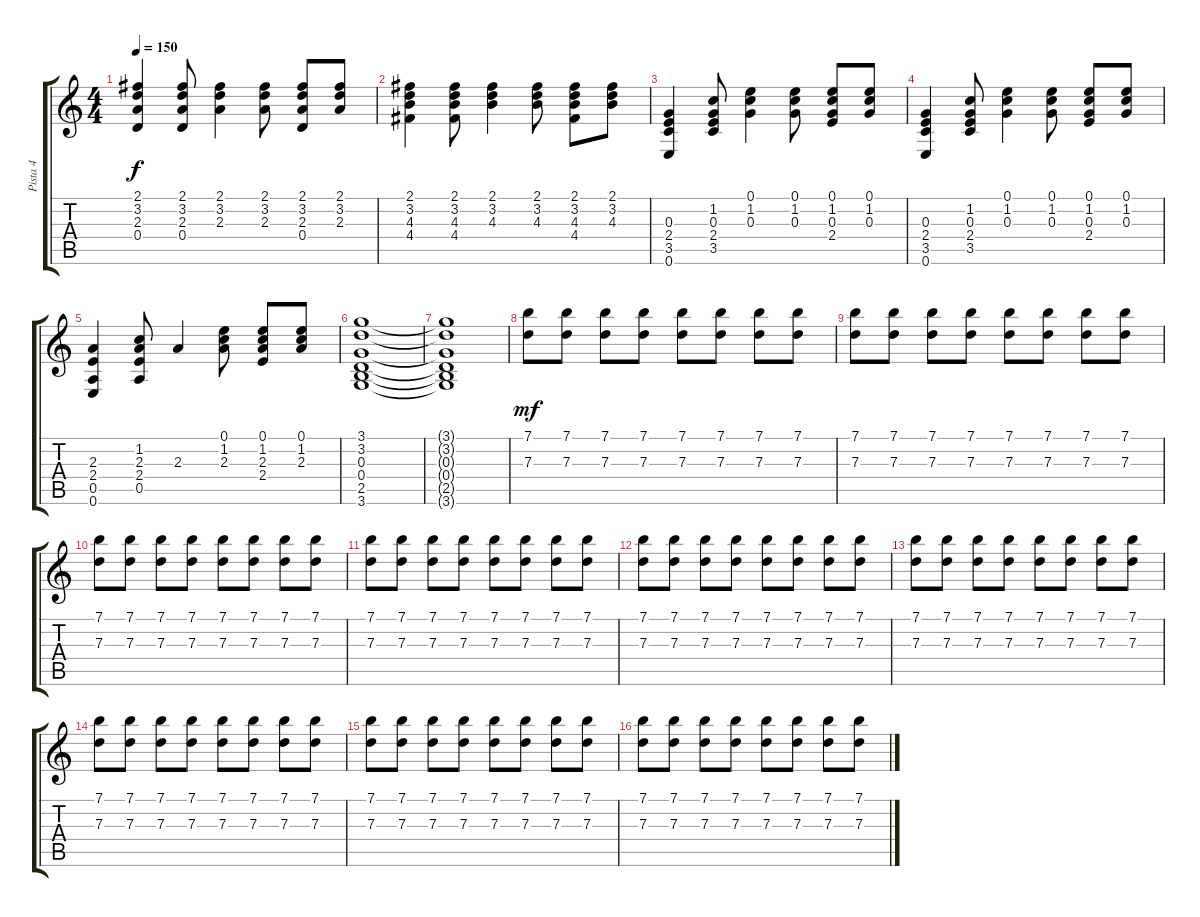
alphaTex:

\track ("Pista 4" "Pista 4") {instrument distortionguitar}
\staff {score tabs}
\tuning (E4 B3 G3 D3 A2 E2) {hide}
\ts (4 4)
\tempo 150
\clef g2
\ks c
(2.1 3.2 2.3 0.4).4{dy f} (2.1 3.2 2.3 0.4).8 (2.1 3.2 2.3).4 (2.1 3.2 2.3).8 (2.1 3.2 2.3 0.4).8 (2.1 3.2 2.3).8 |
(2.1 3.2 4.3 4.4).4 (2.1 3.2 4.3 4.4).8 (2.1 3.2 4.3).4 (2.1 3.2 4.3).8 (2.1 3.2 4.3 4.4).8 (2.1 3.2 4.3).8 |
(0.3 2.4 3.5 0.6).4 (1.2 0.3 2.4 3.5).8 (0.1 1.2 0.3).4 (0.1 1.2 0.3).8 (0.1 1.2 0.3 2.4).8 (0.1 1.2 0.3).8 |
(0.3 2.4 3.5 0.6).4 (1.2 0.3 2.4 3.5).8 (0.1 1.2 0.3).4 (0.1 1.2 0.3).8 (0.1 1.2 0.3 2.4).8 (0.1 1.2 0.3).8 |
(2.3 2.4 0.5 0.6).4 (1.2 2.3 2.4 0.5).8 2.3.4 (0.1 1.2 2.3).8 (0.1 1.2 2.3 2.4).8 (0.1 1.2 2.3).8 |
(3.1 3.2 0.3 0.4 2.5 3.6).1 |
(3.1{t} 3.2{t} 0.3{t} 0.4{t} 2.5{t} 3.6{t}).1{volume 10} |
(7.1 7.3).8{dy mf volume 12} (7.1 7.3).8 (7.1 7.3).8 (7.1 7.3).8 (7.1 7.3).8 (7.1 7.3).8 (7.1 7.3).8 (7.1 7.3).8 |
(7.1 7.3).8 (7.1 7.3).8 (7.1 7.3).8 (7.1 7.3).8 (7.1 7.3).8 (7.1 7.3).8 (7.1 7.3).8 (7.1 7.3).8 |
(7.1 7.3).8 (7.1 7.3).8 (7.1 7.3).8 (7.1 7.3).8 (7.1 7.3).8 (7.1 7.3).8 (7.1 7.3).8 (7.1 7.3).8 |
(7.1 7.3).8 (7.1 7.3).8 (7.1 7.3).8 (7.1 7.3).8 (7.1 7.3).8 (7.1 7.3).8 (7.1 7.3).8 (7.1 7.3).8 |
(7.1 7.3).8 (7.1 7.3).8 (7.1 7.3).8 (7.1 7.3).8 (7.1 7.3).8 (7.1 7.3).8 (7.1 7.3).8 (7.1 7.3).8 |
(7.1 7.3).8 (7.1 7.3).8 (7.1 7.3).8 (7.1 7.3).8 (7.1 7.3).8 (7.1 7.3).8 (7.1 7.3).8 (7.1 7.3).8 |
(7.1 7.3).8 (7.1 7.3).8 (7.1 7.3).8 (7.1 7.3).8 (7.1 7.3).8 (7.1 7.3).8 (7.1 7.3).8 (7.1 7.3).8 |
(7.1 7.3).8 (7.1 7.3).8 (7.1 7.3).8 (7.1 7.3).8 (7.1 7.3).8 (7.1 7.3).8 (7.1 7.3).8 (7.1 7.3).8 |
(7.1 7.3).8 (7.1 7.3).8 (7.1 7.3).8 (7.1 7.3).8 (7.1 7.3).8 (7.1 7.3).8 (7.1 7.3).8 (7.1 7.3).8
